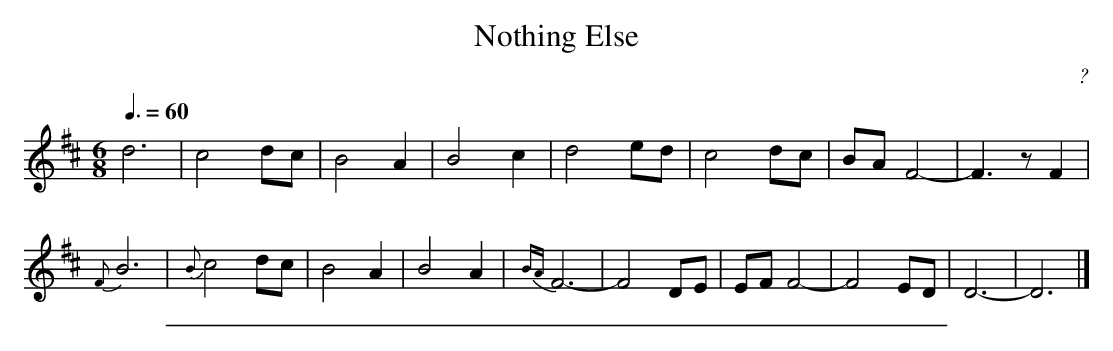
X:1
T: Nothing Else
C:?
M:6/8
Q:3/8=60
K:D
d6 | c4 dc | B4 A2 | B4 c2 | d4 ed | c4 dc | BA F4 | -F3z F2 |
{F}B6 | {B}c4 dc | B4 A2 | B4 A2 | {BA}F6 | -F4 DE | EF F4 | -F4 ED | D6 | -D6 |]
